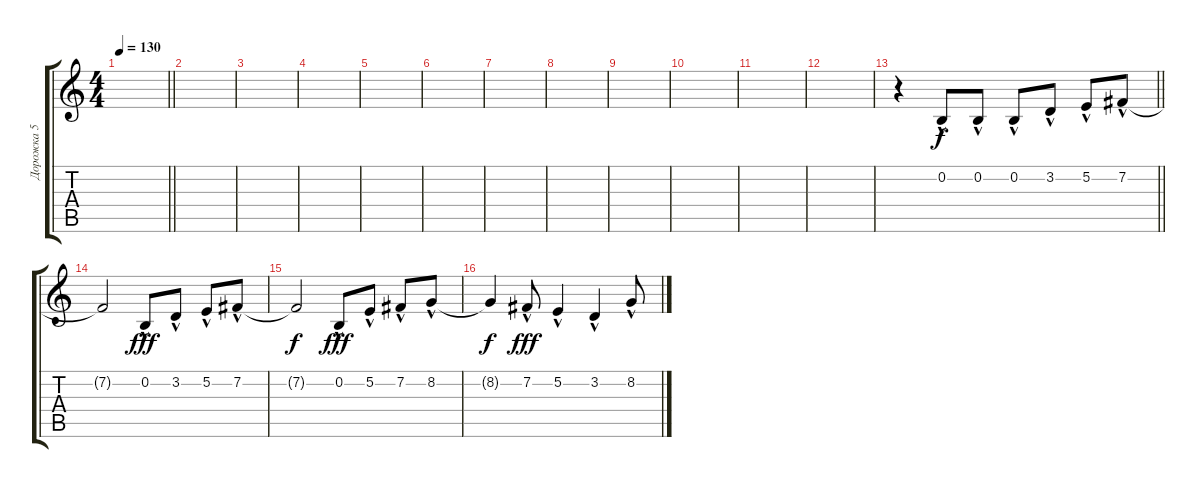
\track ("Дорожка 5" "Дорожка 5") {instrument lead2sawtooth}
\staff {score tabs}
\tuning (E4 B3 G3 D3 A2 E2) {hide}
\ts (4 4)
\tempo 130
\clef g2
\barLineRight lightlight
\ks c
|
|
|
|
|
|
|
|
|
|
|
|
\barLineRight lightlight
r.4 0.2{hac}.8 0.2{hac}.8 0.2{hac}.8 3.2{hac}.8 5.2{hac}.8 7.2{hac}.8 |
7.2{t}.2{dy f} 0.2{hac}.8{dy fff} 3.2{hac}.8 5.2{hac}.8 7.2{hac}.8 |
7.2{t}.2{dy f} 0.2{hac}.8{dy fff} 5.2{hac}.8 7.2{hac}.8 8.2{hac}.8 |
8.2{t}.4{dy f} 7.2{hac}.8{dy fff} 5.2{hac}.4 3.2{hac}.4 8.2{hac}.8
